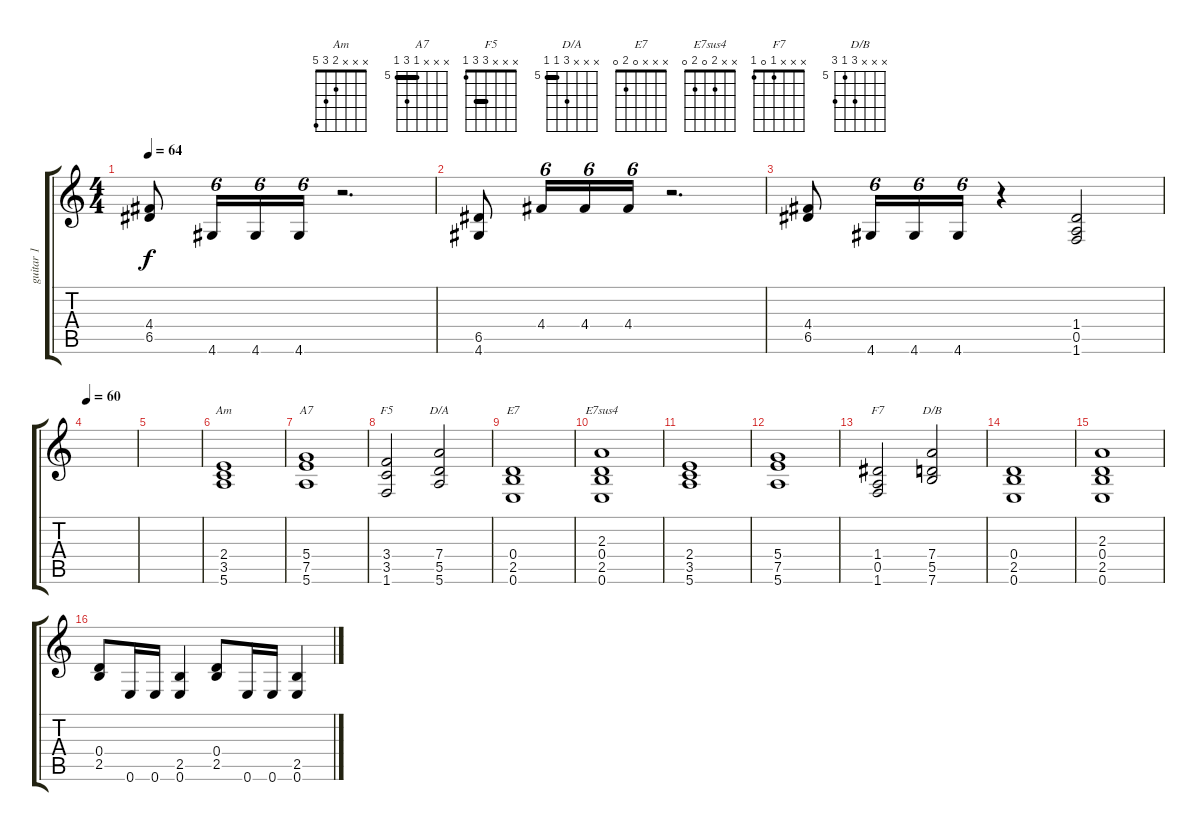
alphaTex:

\track ("guitar 1" "guitar 1") {instrument electricguitarjazz}
\staff {score tabs}
\tuning (E4 B3 G3 D3 A2 E2) {hide}
\chord ("Am" x x x 2 3 5)
\chord ("A7" x x x 5 7 5) {firstfret 5 barre 5}
\chord ("F5" x x x 3 3 1) {barre 3}
\chord ("D/A" x x x 7 5 5) {firstfret 5 barre 5}
\chord ("E7" x x x 0 2 0)
\chord ("E7sus4" x x 2 0 2 0)
\chord ("F7" x x x 1 0 1)
\chord ("D/B" x x x 7 5 7) {firstfret 5}
\ts (4 4)
\tempo 64
\clef g2
\ks c
(4.4 6.5).8{dy f} 4.6.16{tu (6 4)} 4.6.16{tu (6 4)} 4.6.16{tu (6 4)} r.2{d} |
(6.5 4.6).8 4.4.16{tu (6 4)} 4.4.16{tu (6 4)} 4.4.16{tu (6 4)} r.2{d} |
(4.4 6.5).8 4.6.16{tu (6 4)} 4.6.16{tu (6 4)} 4.6.16{tu (6 4)} r.4 (1.4 0.5 1.6).2 |
\tempo 60
|
|
(2.4 3.5 5.6).1{ch "Am"} |
(5.4 7.5 5.6).1{ch "A7"} |
(3.4 3.5 1.6).2{ch "F5"} (7.4 5.5 5.6).2{ch "D/A"} |
(0.4 2.5 0.6).1{ch "E7"} |
(2.3 0.4 2.5 0.6).1{ch "E7sus4"} |
(2.4 3.5 5.6).1 |
(5.4 7.5 5.6).1 |
(1.4 0.5 1.6).2{ch "F7"} (7.4 5.5 7.6).2{ch "D/B"} |
(0.4 2.5 0.6).1 |
(2.3 0.4 2.5 0.6).1 |
(0.4 2.5).8 0.6.16 0.6.16 (2.5 0.6).4 (0.4 2.5).8 0.6.16 0.6.16 (2.5 0.6).4
